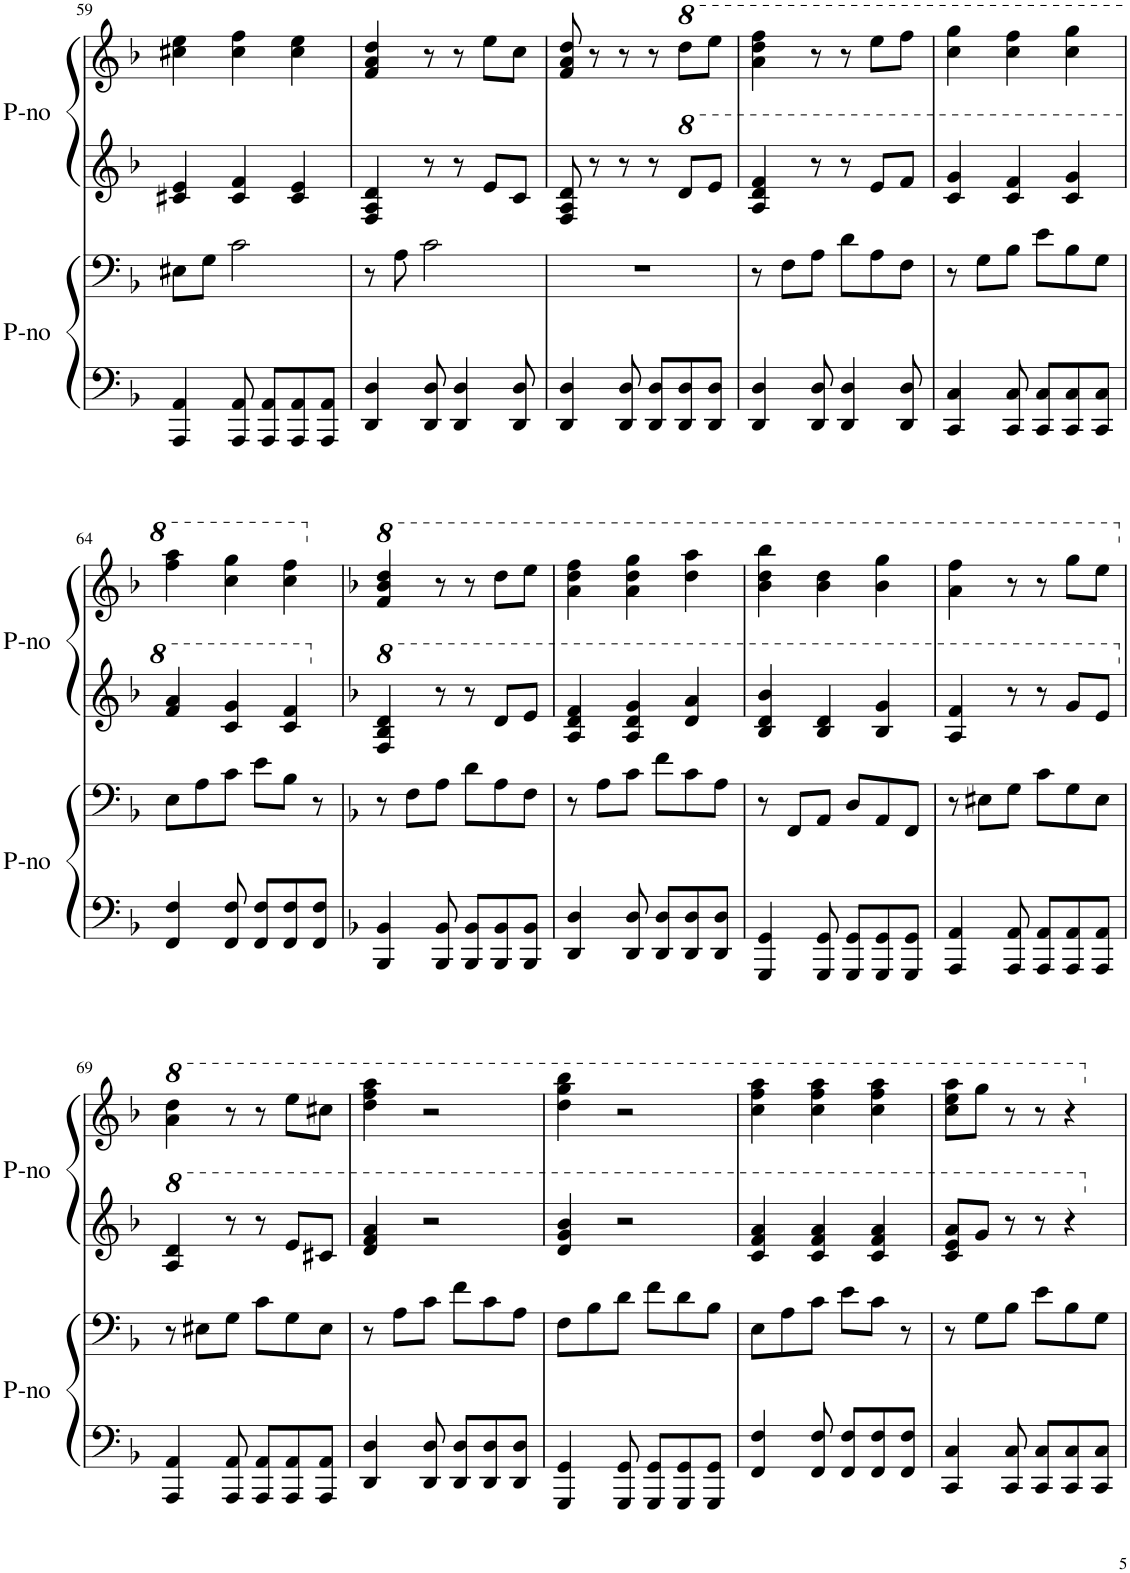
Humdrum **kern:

**kern	**kern	**kern	**kern
*part2	*part2	*part1	*part1
*staff4	*staff3	*staff2	*staff1
*I"Piano	*	*I"Piano	*
*I'P-no	*	*I'P-no	*
!!LO:PB:g=z
*clefF4	*clefF4	*clefG2	*clefG2
*k[b-]	*k[b-]	*k[b-]	*k[b-]
*M6/8	*M6/8	*M6/8	*M6/8
=59	=59	=59	=59
4AAA/ 4AA/	8E#X\L	4c#X/ 4e/	4cc#X\ 4ee\
.	8G\J	.	.
8AAA/ 8AA/	2c\	4c#/ 4f/	4cc#\ 4ff\
8AAA/ 8AA/L	.	.	.
8AAA/ 8AA/	.	4c#/ 4e/	4cc#\ 4ee\
8AAA/ 8AA/J	.	.	.
=60	=60	=60	=60
4DD/ 4D/	8r	4F/ 4A/ 4d/	4f/ 4a/ 4dd/
.	8A\	.	.
8DD/ 8D/	2c\	8r	8r
4DD/ 4D/	.	8r	8r
.	.	8e/L	8ee\L
8DD/ 8D/	.	8c/J	8cc\J
=61	=61	=61	=61
4DD/ 4D/	2.r	8F/ 8A/ 8d/	8f/ 8a/ 8dd/
.	.	8r	8r
8DD/ 8D/	.	8r	8r
8DD/ 8D/L	.	8r	8r
*	*	*8va	*
*	*	*	*8va
8DD/ 8D/	.	8dd/L	8ddd\L
8DD/ 8D/J	.	8ee/J	8eee\J
=62	=62	=62	=62
4DD/ 4D/	8r	4a/ 4dd/ 4ff/	4aa\ 4ddd\ 4fff\
.	8F\L	.	.
8DD/ 8D/	8A\J	8r	8r
4DD/ 4D/	8d\L	8r	8r
.	8A\	8ee/L	8eee\L
8DD/ 8D/	8F\J	8ff/J	8fff\J
=63	=63	=63	=63
4CC/ 4C/	8r	4cc/ 4gg/	4ccc\ 4ggg\
.	8G\L	.	.
8CC/ 8C/	8B-\J	4cc/ 4ff/	4ccc\ 4fff\
8CC/ 8C/L	8e\L	.	.
8CC/ 8C/	8B-\	4cc/ 4gg/	4ccc\ 4ggg\
8CC/ 8C/J	8G\J	.	.
!!LO:LB:g=z
=64	=64	=64	=64
4FF/ 4F/	8E\L	4ff/ 4aa/	4fff\ 4aaa\
.	8A\	.	.
8FF/ 8F/	8c\J	4cc/ 4gg/	4ccc\ 4ggg\
8FF/ 8F/L	8e\L	.	.
8FF/ 8F/	8B-\J	4cc/ 4ff/	4ccc\ 4fff\
8FF/ 8F/J	8r	.	.
=65	=65	=65	=65
*k[b-]	*k[b-]	*k[b-]	*k[b-]
*	*	*X8va	*
*	*	*8va	*
*	*	*	*X8va
*	*	*	*8va
4BBB-/ 4BB-/	8r	4f/ 4b-/ 4dd/	4ff/ 4bb-/ 4ddd/
.	8F\L	.	.
8BBB-/ 8BB-/	8A\J	8r	8r
8BBB-/ 8BB-/L	8d-X\L	8r	8r
8BBB-/ 8BB-/	8A\	8dd/L	8ddd\L
8BBB-/ 8BB-/J	8F\J	8ee/J	8eee\J
=66	=66	=66	=66
4DD/ 4D/	8r	4a/ 4dd/ 4ff/	4aa\ 4ddd\ 4fff\
.	8A\L	.	.
8DD/ 8D/	8c\J	4a/ 4dd/ 4gg/	4aa\ 4ddd\ 4ggg\
8DD/ 8D/L	8f\L	.	.
8DD/ 8D/	8c\	4dd/ 4aa/	4ddd\ 4aaa\
8DD/ 8D/J	8A\J	.	.
=67	=67	=67	=67
4GGG/ 4GG/	8r	4b-/ 4dd/ 4bb-/	4bb-\ 4ddd\ 4bbb-\
.	8FF/L	.	.
8GGG/ 8GG/	8AA/J	4b-/ 4dd/	4bb-\ 4ddd\
8GGG/ 8GG/L	8D/L	.	.
8GGG/ 8GG/	8AA/	4b-/ 4gg/	4bb-\ 4ggg\
8GGG/ 8GG/J	8FF/J	.	.
=68	=68	=68	=68
4AAA/ 4AA/	8r	4a/ 4ff/	4aa\ 4fff\
.	8E#X\L	.	.
8AAA/ 8AA/	8G\J	8r	8r
8AAA/ 8AA/L	8c\L	8r	8r
8AAA/ 8AA/	8G\	8gg/L	8ggg\L
8AAA/ 8AA/J	8E#\J	8ee/J	8eee\J
!!LO:LB:g=z
=69	=69	=69	=69
*	*	*X8va	*
*	*	*8va	*
*	*	*	*X8va
*	*	*	*8va
4AAA/ 4AA/	8r	4a/ 4dd/	4aa\ 4ddd\
.	8E#X\L	.	.
8AAA/ 8AA/	8G\J	8r	8r
8AAA/ 8AA/L	8c\L	8r	8r
8AAA/ 8AA/	8G\	8ee/L	8eee\L
8AAA/ 8AA/J	8E#\J	8cc#X/J	8ccc#X\J
=70	=70	=70	=70
4DD/ 4D/	8r	4dd/ 4ff/ 4aa/	4ddd\ 4fff\ 4aaa\
.	8A\L	.	.
8DD/ 8D/	8c\J	2r	2r
8DD/ 8D/L	8f\L	.	.
8DD/ 8D/	8c\	.	.
8DD/ 8D/J	8A\J	.	.
=71	=71	=71	=71
4GGG/ 4GG/	8F\L	4dd/ 4gg/ 4bb-/	4ddd\ 4ggg\ 4bbb-\
.	8B-\	.	.
8GGG/ 8GG/	8d\J	2r	2r
8GGG/ 8GG/L	8f\L	.	.
8GGG/ 8GG/	8d\	.	.
8GGG/ 8GG/J	8B-\J	.	.
=72	=72	=72	=72
4FF/ 4F/	8E\L	4cc/ 4ff/ 4aa/	4ccc\ 4fff\ 4aaa\
.	8A\	.	.
8FF/ 8F/	8c\J	4cc/ 4ff/ 4aa/	4ccc\ 4fff\ 4aaa\
8FF/ 8F/L	8e\L	.	.
8FF/ 8F/	8c\J	4cc/ 4ff/ 4aa/	4ccc\ 4fff\ 4aaa\
8FF/ 8F/J	8r	.	.
=73	=73	=73	=73
4CC/ 4C/	8r	8cc/ 8ee/ 8aa/L	8ccc\ 8eee\ 8aaa\L
.	8G\L	8gg/J	8ggg\J
8CC/ 8C/	8B-\J	8r	8r
8CC/ 8C/L	8e\L	8r	8r
8CC/ 8C/	8B-\	4r	4r
8CC/ 8C/J	8G\J	.	.
*	*	*X8va	*
*	*	*	*X8va
=	=	=	=
*-	*-	*-	*-
